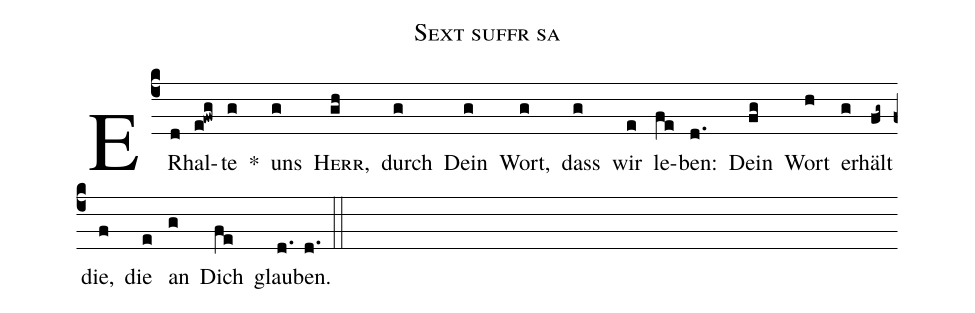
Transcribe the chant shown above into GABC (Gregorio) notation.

name: Sext suffr sa;
%%
(c4) ER(d)hal(e!fwg)te(g) *() uns(g) <sc>Herr</sc>,(gh) durch(g) Dein(g) Wort,(g) dass(g) wir(e) le(fe)ben:(d.) Dein(fg) Wort(h) er(g)hält(fg~) die,(f) die(e) an(g) Dich(fe) glau(d.)ben.(d.) (::)
